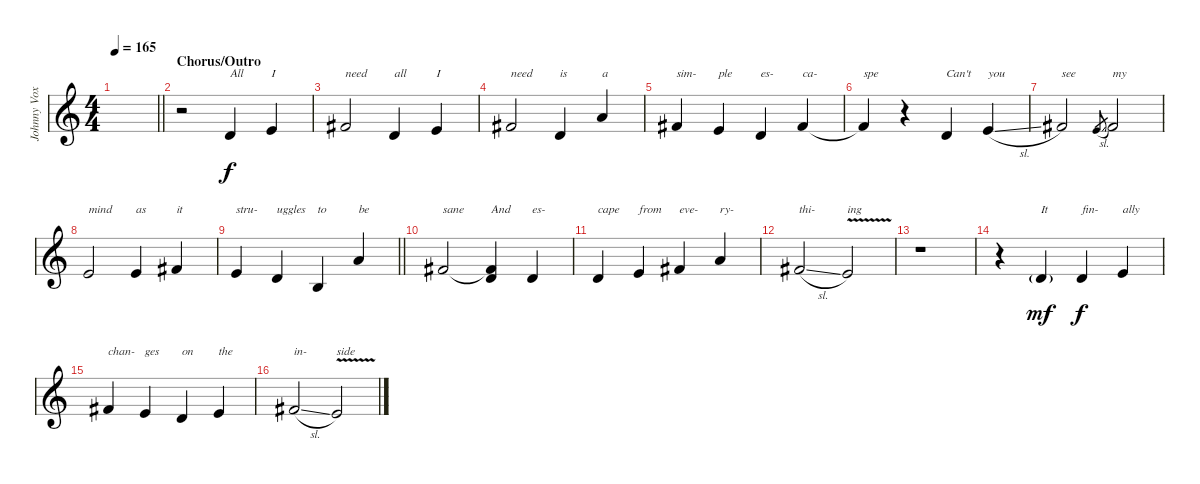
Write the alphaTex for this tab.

\track ("Johnny Vox" "Johnny Vox") {instrument lead2sawtooth}
\staff {score}
\tuning (Db4 Ab3 E3 B2 Gb2 B1) {hide}
\ts (4 4)
\tempo 165
\clef g2
\barLineRight lightlight
\ks c
|
\section ("" "Chorus/Outro")
r.2 6.2.4{txt "All"} 8.2.4{txt "I"} |
10.2.2{txt "need"} 6.2.4{txt "all"} 8.2.4{txt "I"} |
10.2.2{txt "need"} 6.2.4{txt "is"} 13.2.4{txt "a"} |
10.2.4{txt "sim-"} 8.2.4{txt "ple"} 6.2.4{txt "es-"} 10.2.4{txt "ca-"} |
10.2{t}.4{txt "spe"} r.4 6.2.4{txt "Can't"} 8.2{sl}.4{txt "you"} |
10.2.2{txt "see"} 8.2{sl}.8{gr} 10.2.2{txt "my"} |
8.2.2{txt "mind"} 8.2.4{txt "as"} 10.2.4{txt "it"} |
\barLineRight lightlight
8.2.4{txt "stru-"} 6.2.4{txt "uggles"} 3.2.4{txt "to"} 13.2.4{txt "be"} |
10.2.2{txt "sane"} (1.1 10.2{t}).4{txt "And"} 1.1.4{txt "es-"} |
1.1.4{txt "cape"} 3.1.4{txt "from"} 5.1.4{txt "eve-"} 8.1.4{txt "ry-"} |
5.1{sl}.2{txt "thi-"} 3.1{v}.2{txt "ing"} |
r.1 |
r.4 1.1{g}.4{txt "It" dy mf} 1.1.4{txt "fin-" dy f} 3.1.4{txt "ally"} |
5.1.4{txt "chan-"} 3.1.4{txt "ges"} 1.1.4{txt "on"} 3.1.4{txt "the"} |
5.1{sl}.2{txt "in-"} 3.1{v}.2{txt "side"}
